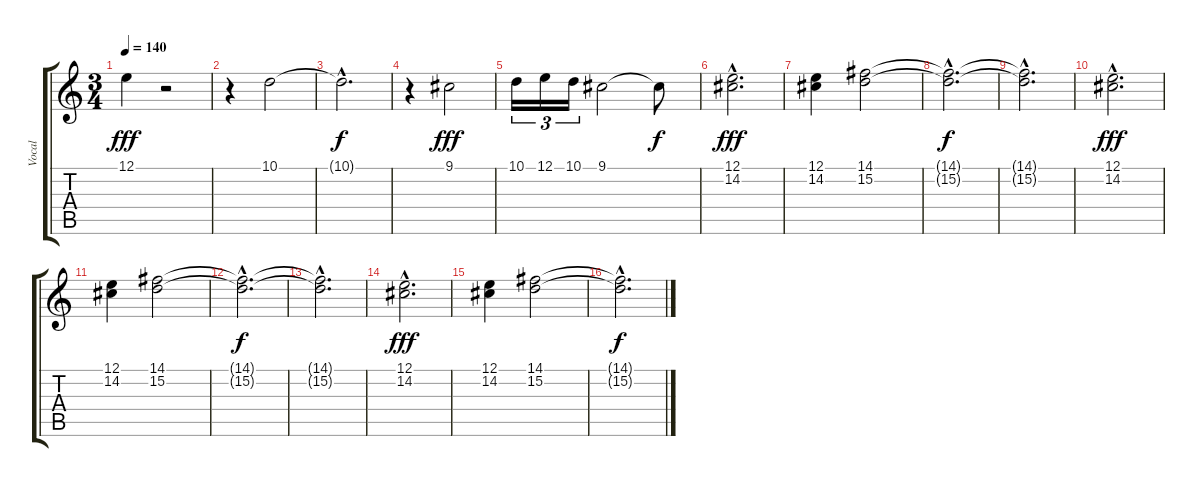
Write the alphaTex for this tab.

\track ("Vocal" "Vocal") {instrument reedorgan}
\staff {score tabs}
\tuning (E4 B3 G3 D3 A2 E2) {hide}
\ts (3 4)
\tempo 140
\clef g2
\ks c
12.1.4{dy fff} r.2 |
r.4 10.1.2 |
10.1{hac t}.2{d dy f} |
r.4 9.1.2{dy fff} |
10.1.16{tu (3 2)} 12.1.16{tu (3 2)} 10.1.16{tu (3 2)} 9.1.2 9.1{t}.8{dy f} |
(12.1{hac} 14.2{hac}).2{d dy fff} |
(12.1 14.2).4 (14.1 15.2).2 |
(14.1{hac t} 15.2{hac t}).2{d dy f} |
(14.1{hac t} 15.2{hac t}).2{d} |
(12.1{hac} 14.2{hac}).2{d dy fff} |
(12.1 14.2).4 (14.1 15.2).2 |
(14.1{hac t} 15.2{hac t}).2{d dy f} |
(14.1{hac t} 15.2{hac t}).2{d} |
(12.1{hac} 14.2{hac}).2{d dy fff} |
(12.1 14.2).4 (14.1 15.2).2 |
(14.1{hac t} 15.2{hac t}).2{d dy f}
